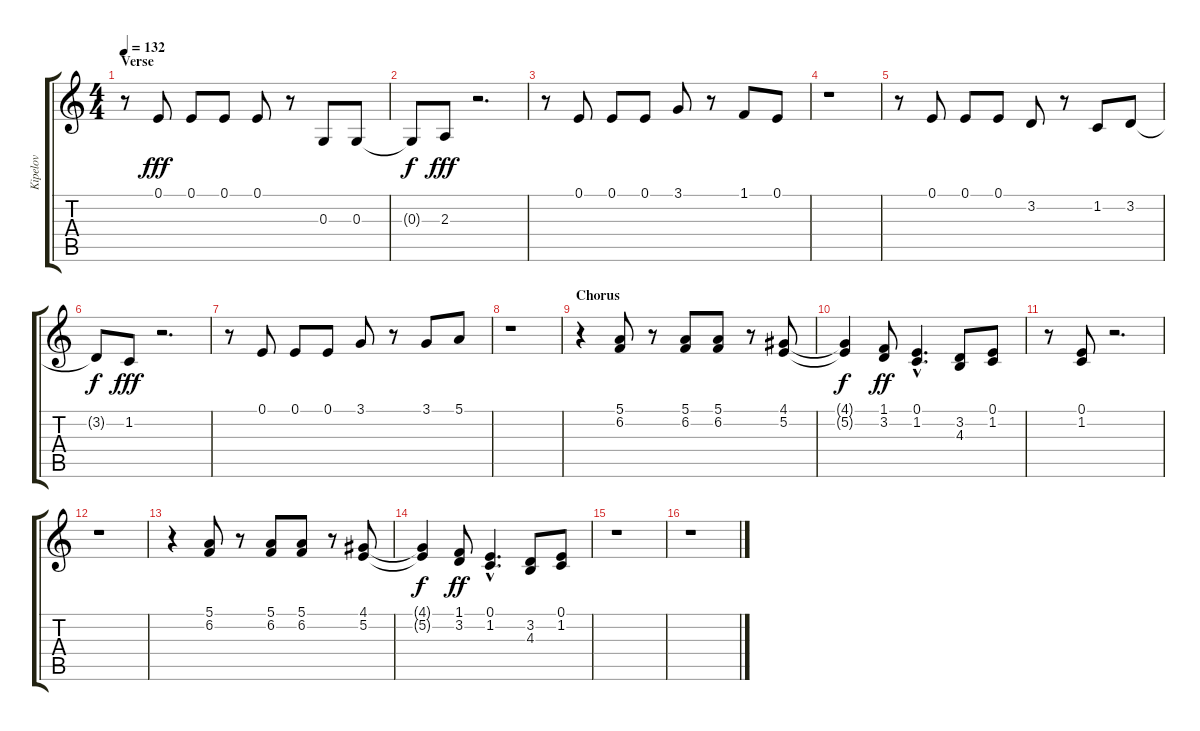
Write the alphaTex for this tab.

\track ("Kipelov" "Kipelov") {instrument tenorsax}
\staff {score tabs}
\tuning (E4 B3 G3 D3 A2 E2) {hide}
\ts (4 4)
\section ("" "Verse")
\tempo 132
\clef g2
\ks c
r.8{dy fff} 0.1.8 0.1.8 0.1.8 0.1.8 r.8 0.3.8 0.3.8 |
0.3{t}.8{dy f} 2.3.8{dy fff} r.2{d} |
r.8 0.1.8 0.1.8 0.1.8 3.1.8 r.8 1.1.8 0.1.8 |
r.1 |
r.8 0.1.8 0.1.8 0.1.8 3.2.8 r.8 1.2.8 3.2.8 |
3.2{t}.8{dy f} 1.2.8{dy fff} r.2{d} |
r.8 0.1.8 0.1.8 0.1.8 3.1.8 r.8 3.1.8 5.1.8 |
r.1 |
\section ("" "Chorus")
r.4 (5.1 6.2).8 r.8 (5.1 6.2).8 (5.1 6.2).8 r.8 (4.1 5.2).8 |
(4.1{t} 5.2{t}).4{dy f} (1.1 3.2).8{dy ff} (0.1{hac} 1.2{hac}).4{d} (3.2 4.3).8 (0.1 1.2).8 |
r.8 (0.1 1.2).8 r.2{d} |
r.1 |
r.4 (5.1 6.2).8 r.8 (5.1 6.2).8 (5.1 6.2).8 r.8 (4.1 5.2).8 |
(4.1{t} 5.2{t}).4{dy f} (1.1 3.2).8{dy ff} (0.1{hac} 1.2{hac}).4{d} (3.2 4.3).8 (0.1 1.2).8 |
r.1 |
r.1
